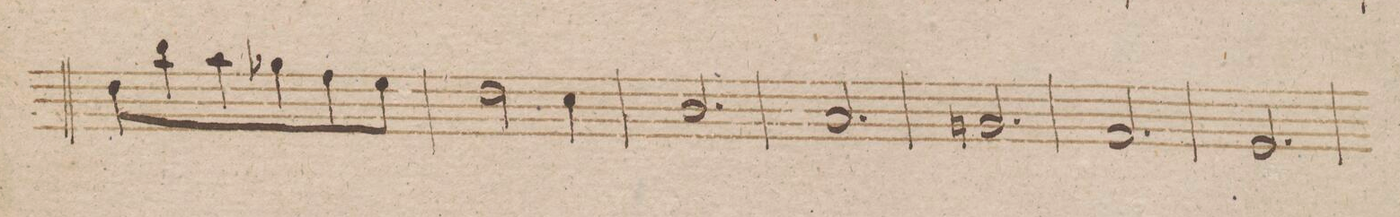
**kern	**dynam
*I"Fagotto 1mo	*
*clefF4	*
*k[b-]	*
*met(c|)	*
*M3/4	*
8F\L	.
8d\	.
8c\	.
8B-X\	.
8A\	.
8G\J	.
=199	=199
2F\	.
4E\	.
=200	=200
2.D/	.
=201	=201
2.C/	.
=202	=202
2.BBn/	.
=203	=203
2.AA/	.
=204	=204
2.GG/	.
=205	=205
*-	*-
